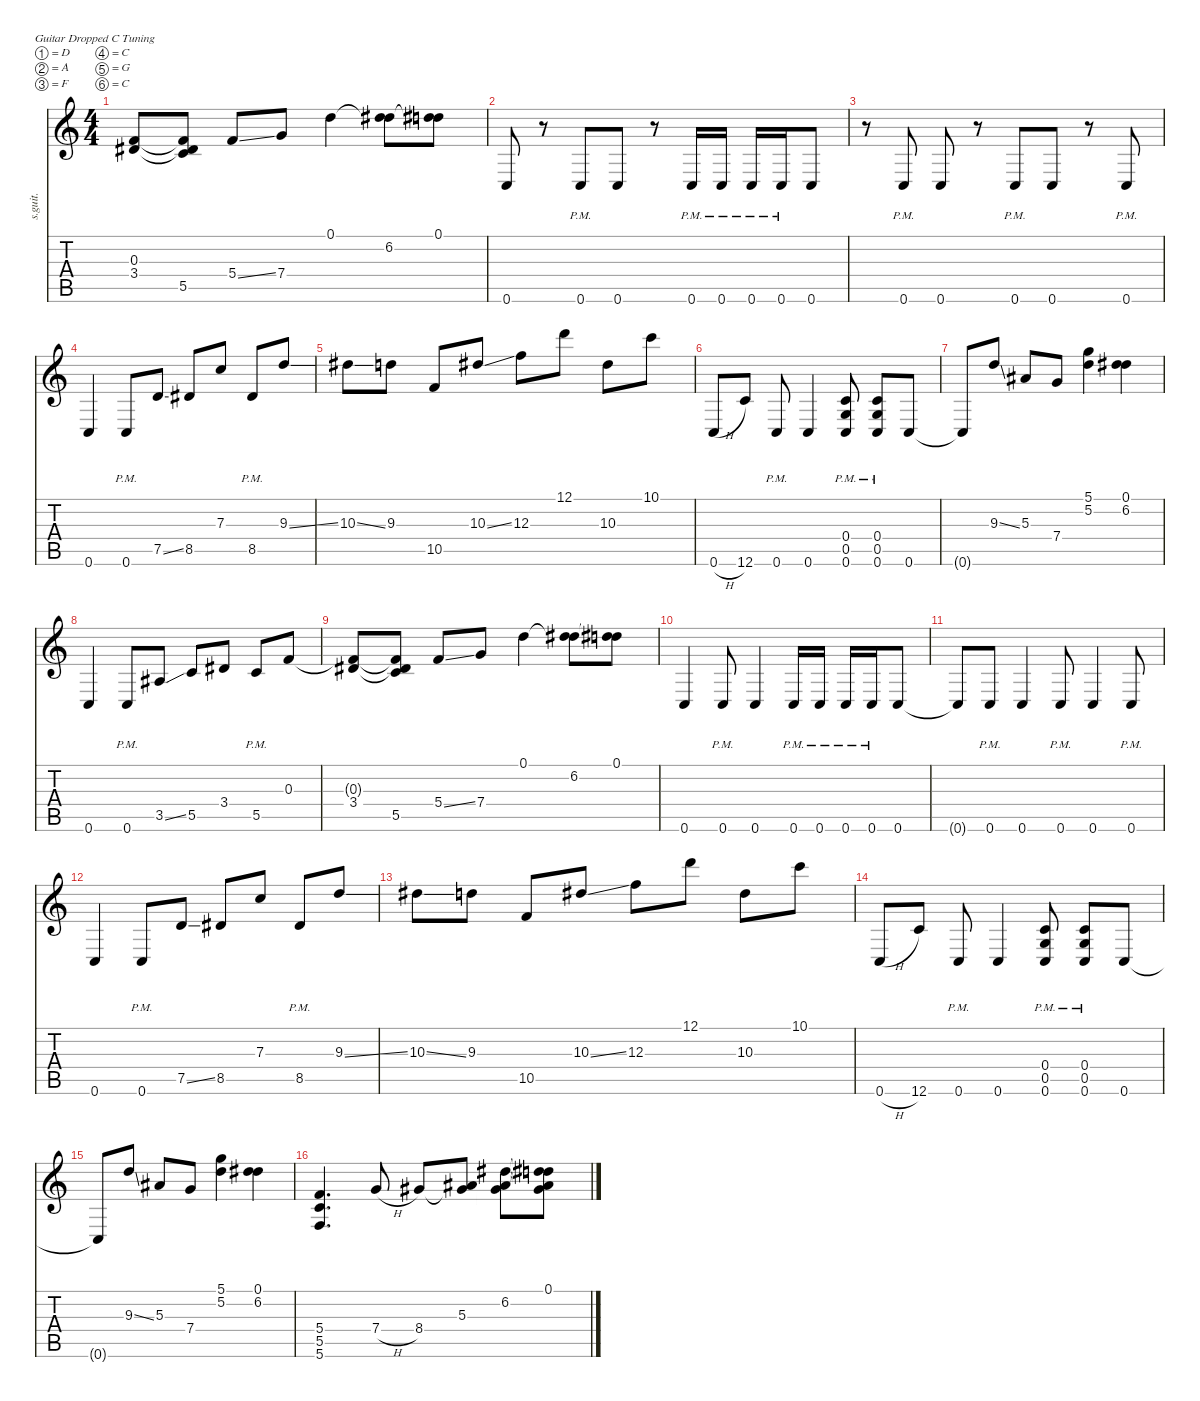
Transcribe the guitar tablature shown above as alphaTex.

\defaultSystemsLayout 4
\hideDynamics
\bracketExtendMode nobrackets
\track ("Guitar2" "s.guit.") {instrument distortionguitar}
\staff {score tabs}
\tuning (D4 A3 F3 C3 G2 C2)
\ts (4 4)
\tempo (212 hide)
\clef g2
\ks c
(0.3{t} 3.4{acc #}).8{lyrics (0 "") lyrics (1 "") lyrics (2 "") lyrics (3 "") lyrics (4 "") dy f} (0.3{t} 3.4{t acc #} 5.5).8{lyrics (0 "") lyrics (1 "") lyrics (2 "") lyrics (3 "") lyrics (4 "")} 5.4{ss}.8{lyrics (0 "") lyrics (1 "") lyrics (2 "") lyrics (3 "") lyrics (4 "")} 7.4.8{lyrics (0 "") lyrics (1 "") lyrics (2 "") lyrics (3 "") lyrics (4 "")} 0.1.4{lyrics (0 "") lyrics (1 "") lyrics (2 "") lyrics (3 "") lyrics (4 "")} (0.1{t} 6.2{acc #}).8{lyrics (0 "") lyrics (1 "") lyrics (2 "") lyrics (3 "") lyrics (4 "")} (0.1 6.2{t acc #}).8{lyrics (0 "") lyrics (1 "") lyrics (2 "") lyrics (3 "") lyrics (4 "")} |
0.6.8{lyrics (0 "") lyrics (1 "") lyrics (2 "") lyrics (3 "") lyrics (4 "")} r.8 0.6{pm}.8{lyrics (0 "") lyrics (1 "") lyrics (2 "") lyrics (3 "") lyrics (4 "")} 0.6.8{lyrics (0 "") lyrics (1 "") lyrics (2 "") lyrics (3 "") lyrics (4 "")} r.8 0.6{pm}.16{lyrics (0 "") lyrics (1 "") lyrics (2 "") lyrics (3 "") lyrics (4 "")} 0.6{pm}.16{lyrics (0 "") lyrics (1 "") lyrics (2 "") lyrics (3 "") lyrics (4 "")} 0.6{pm}.16{lyrics (0 "") lyrics (1 "") lyrics (2 "") lyrics (3 "") lyrics (4 "")} 0.6{pm}.16{lyrics (0 "") lyrics (1 "") lyrics (2 "") lyrics (3 "") lyrics (4 "")} 0.6.8{lyrics (0 "") lyrics (1 "") lyrics (2 "") lyrics (3 "") lyrics (4 "")} |
r.8 0.6{pm}.8{lyrics (0 "") lyrics (1 "") lyrics (2 "") lyrics (3 "") lyrics (4 "")} 0.6.8{lyrics (0 "") lyrics (1 "") lyrics (2 "") lyrics (3 "") lyrics (4 "")} r.8 0.6{pm}.8{lyrics (0 "") lyrics (1 "") lyrics (2 "") lyrics (3 "") lyrics (4 "")} 0.6.8{lyrics (0 "") lyrics (1 "") lyrics (2 "") lyrics (3 "") lyrics (4 "")} r.8 0.6{pm}.8{lyrics (0 "") lyrics (1 "") lyrics (2 "") lyrics (3 "") lyrics (4 "")} |
0.6.4{lyrics (0 "") lyrics (1 "") lyrics (2 "") lyrics (3 "") lyrics (4 "")} 0.6{pm}.8{lyrics (0 "") lyrics (1 "") lyrics (2 "") lyrics (3 "") lyrics (4 "")} 7.5{ss}.8{lyrics (0 "") lyrics (1 "") lyrics (2 "") lyrics (3 "") lyrics (4 "")} 8.5{acc #}.8{lyrics (0 "") lyrics (1 "") lyrics (2 "") lyrics (3 "") lyrics (4 "")} 7.3.8{lyrics (0 "") lyrics (1 "") lyrics (2 "") lyrics (3 "") lyrics (4 "")} 8.5{pm acc #}.8{lyrics (0 "") lyrics (1 "") lyrics (2 "") lyrics (3 "") lyrics (4 "")} 9.3{ss}.8{lyrics (0 "") lyrics (1 "") lyrics (2 "") lyrics (3 "") lyrics (4 "")} |
10.3{ss acc #}.8{lyrics (0 "") lyrics (1 "") lyrics (2 "") lyrics (3 "") lyrics (4 "")} 9.3.8{lyrics (0 "") lyrics (1 "") lyrics (2 "") lyrics (3 "") lyrics (4 "")} 10.5.8{lyrics (0 "") lyrics (1 "") lyrics (2 "") lyrics (3 "") lyrics (4 "")} 10.3{ss acc #}.8{lyrics (0 "") lyrics (1 "") lyrics (2 "") lyrics (3 "") lyrics (4 "")} 12.3.8{lyrics (0 "") lyrics (1 "") lyrics (2 "") lyrics (3 "") lyrics (4 "")} 12.1.8{lyrics (0 "") lyrics (1 "") lyrics (2 "") lyrics (3 "") lyrics (4 "")} 10.3{acc #}.8{lyrics (0 "") lyrics (1 "") lyrics (2 "") lyrics (3 "") lyrics (4 "")} 10.1.8{lyrics (0 "") lyrics (1 "") lyrics (2 "") lyrics (3 "") lyrics (4 "")} |
0.6{h}.8{lyrics (0 "") lyrics (1 "") lyrics (2 "") lyrics (3 "") lyrics (4 "")} 12.6.8{lyrics (0 "") lyrics (1 "") lyrics (2 "") lyrics (3 "") lyrics (4 "")} 0.6{pm}.8{lyrics (0 "") lyrics (1 "") lyrics (2 "") lyrics (3 "") lyrics (4 "")} 0.6.4{lyrics (0 "") lyrics (1 "") lyrics (2 "") lyrics (3 "") lyrics (4 "")} (0.4{pm} 0.5{pm} 0.6{pm}).8{lyrics (0 "") lyrics (1 "") lyrics (2 "") lyrics (3 "") lyrics (4 "")} (0.4{pm} 0.5{pm} 0.6{pm}).8{lyrics (0 "") lyrics (1 "") lyrics (2 "") lyrics (3 "") lyrics (4 "")} 0.6.8{lyrics (0 "") lyrics (1 "") lyrics (2 "") lyrics (3 "") lyrics (4 "")} |
0.6{t}.8{lyrics (0 "") lyrics (1 "") lyrics (2 "") lyrics (3 "") lyrics (4 "")} 9.3{ss}.8{lyrics (0 "") lyrics (1 "") lyrics (2 "") lyrics (3 "") lyrics (4 "")} 5.3{acc #}.8{lyrics (0 "") lyrics (1 "") lyrics (2 "") lyrics (3 "") lyrics (4 "")} 7.4.8{lyrics (0 "") lyrics (1 "") lyrics (2 "") lyrics (3 "") lyrics (4 "")} (5.1 5.2).4{lyrics (0 "") lyrics (1 "") lyrics (2 "") lyrics (3 "") lyrics (4 "")} (0.1 6.2{acc #}).4{lyrics (0 "") lyrics (1 "") lyrics (2 "") lyrics (3 "") lyrics (4 "")} |
0.6.4{lyrics (0 "") lyrics (1 "") lyrics (2 "") lyrics (3 "") lyrics (4 "")} 0.6{pm}.8{lyrics (0 "") lyrics (1 "") lyrics (2 "") lyrics (3 "") lyrics (4 "")} 3.5{ss acc #}.8{lyrics (0 "") lyrics (1 "") lyrics (2 "") lyrics (3 "") lyrics (4 "")} 5.5.8{lyrics (0 "") lyrics (1 "") lyrics (2 "") lyrics (3 "") lyrics (4 "")} 3.4{acc #}.8{lyrics (0 "") lyrics (1 "") lyrics (2 "") lyrics (3 "") lyrics (4 "")} 5.5{pm}.8{lyrics (0 "") lyrics (1 "") lyrics (2 "") lyrics (3 "") lyrics (4 "")} 0.3.8{lyrics (0 "") lyrics (1 "") lyrics (2 "") lyrics (3 "") lyrics (4 "")} |
(0.3{t} 3.4{acc #}).8{lyrics (0 "") lyrics (1 "") lyrics (2 "") lyrics (3 "") lyrics (4 "")} (0.3{t} 3.4{t acc #} 5.5).8{lyrics (0 "") lyrics (1 "") lyrics (2 "") lyrics (3 "") lyrics (4 "")} 5.4{ss}.8{lyrics (0 "") lyrics (1 "") lyrics (2 "") lyrics (3 "") lyrics (4 "")} 7.4.8{lyrics (0 "") lyrics (1 "") lyrics (2 "") lyrics (3 "") lyrics (4 "")} 0.1.4{lyrics (0 "") lyrics (1 "") lyrics (2 "") lyrics (3 "") lyrics (4 "")} (0.1{t} 6.2{acc #}).8{lyrics (0 "") lyrics (1 "") lyrics (2 "") lyrics (3 "") lyrics (4 "")} (0.1 6.2{t acc #}).8{lyrics (0 "") lyrics (1 "") lyrics (2 "") lyrics (3 "") lyrics (4 "")} |
0.6.4{lyrics (0 "") lyrics (1 "") lyrics (2 "") lyrics (3 "") lyrics (4 "")} 0.6{pm}.8{lyrics (0 "") lyrics (1 "") lyrics (2 "") lyrics (3 "") lyrics (4 "")} 0.6.4{lyrics (0 "") lyrics (1 "") lyrics (2 "") lyrics (3 "") lyrics (4 "")} 0.6{pm}.16{lyrics (0 "") lyrics (1 "") lyrics (2 "") lyrics (3 "") lyrics (4 "")} 0.6{pm}.16{lyrics (0 "") lyrics (1 "") lyrics (2 "") lyrics (3 "") lyrics (4 "")} 0.6{pm}.16{lyrics (0 "") lyrics (1 "") lyrics (2 "") lyrics (3 "") lyrics (4 "")} 0.6{pm}.16{lyrics (0 "") lyrics (1 "") lyrics (2 "") lyrics (3 "") lyrics (4 "")} 0.6.8{lyrics (0 "") lyrics (1 "") lyrics (2 "") lyrics (3 "") lyrics (4 "")} |
0.6{t}.8{lyrics (0 "") lyrics (1 "") lyrics (2 "") lyrics (3 "") lyrics (4 "")} 0.6{pm}.8{lyrics (0 "") lyrics (1 "") lyrics (2 "") lyrics (3 "") lyrics (4 "")} 0.6.4{lyrics (0 "") lyrics (1 "") lyrics (2 "") lyrics (3 "") lyrics (4 "")} 0.6{pm}.8{lyrics (0 "") lyrics (1 "") lyrics (2 "") lyrics (3 "") lyrics (4 "")} 0.6.4{lyrics (0 "") lyrics (1 "") lyrics (2 "") lyrics (3 "") lyrics (4 "")} 0.6{pm}.8{lyrics (0 "") lyrics (1 "") lyrics (2 "") lyrics (3 "") lyrics (4 "")} |
0.6.4{lyrics (0 "") lyrics (1 "") lyrics (2 "") lyrics (3 "") lyrics (4 "")} 0.6{pm}.8{lyrics (0 "") lyrics (1 "") lyrics (2 "") lyrics (3 "") lyrics (4 "")} 7.5{ss}.8{lyrics (0 "") lyrics (1 "") lyrics (2 "") lyrics (3 "") lyrics (4 "")} 8.5{acc #}.8{lyrics (0 "") lyrics (1 "") lyrics (2 "") lyrics (3 "") lyrics (4 "")} 7.3.8{lyrics (0 "") lyrics (1 "") lyrics (2 "") lyrics (3 "") lyrics (4 "")} 8.5{pm acc #}.8{lyrics (0 "") lyrics (1 "") lyrics (2 "") lyrics (3 "") lyrics (4 "")} 9.3{ss}.8{lyrics (0 "") lyrics (1 "") lyrics (2 "") lyrics (3 "") lyrics (4 "")} |
10.3{ss acc #}.8{lyrics (0 "") lyrics (1 "") lyrics (2 "") lyrics (3 "") lyrics (4 "")} 9.3.8{lyrics (0 "") lyrics (1 "") lyrics (2 "") lyrics (3 "") lyrics (4 "")} 10.5.8{lyrics (0 "") lyrics (1 "") lyrics (2 "") lyrics (3 "") lyrics (4 "")} 10.3{ss acc #}.8{lyrics (0 "") lyrics (1 "") lyrics (2 "") lyrics (3 "") lyrics (4 "")} 12.3.8{lyrics (0 "") lyrics (1 "") lyrics (2 "") lyrics (3 "") lyrics (4 "")} 12.1.8{lyrics (0 "") lyrics (1 "") lyrics (2 "") lyrics (3 "") lyrics (4 "")} 10.3{acc #}.8{lyrics (0 "") lyrics (1 "") lyrics (2 "") lyrics (3 "") lyrics (4 "")} 10.1.8{lyrics (0 "") lyrics (1 "") lyrics (2 "") lyrics (3 "") lyrics (4 "")} |
0.6{h}.8{lyrics (0 "") lyrics (1 "") lyrics (2 "") lyrics (3 "") lyrics (4 "")} 12.6.8{lyrics (0 "") lyrics (1 "") lyrics (2 "") lyrics (3 "") lyrics (4 "")} 0.6{pm}.8{lyrics (0 "") lyrics (1 "") lyrics (2 "") lyrics (3 "") lyrics (4 "")} 0.6.4{lyrics (0 "") lyrics (1 "") lyrics (2 "") lyrics (3 "") lyrics (4 "")} (0.4{pm} 0.5{pm} 0.6{pm}).8{lyrics (0 "") lyrics (1 "") lyrics (2 "") lyrics (3 "") lyrics (4 "")} (0.4{pm} 0.5{pm} 0.6{pm}).8{lyrics (0 "") lyrics (1 "") lyrics (2 "") lyrics (3 "") lyrics (4 "")} 0.6.8{lyrics (0 "") lyrics (1 "") lyrics (2 "") lyrics (3 "") lyrics (4 "")} |
0.6{t}.8{lyrics (0 "") lyrics (1 "") lyrics (2 "") lyrics (3 "") lyrics (4 "")} 9.3{ss}.8{lyrics (0 "") lyrics (1 "") lyrics (2 "") lyrics (3 "") lyrics (4 "")} 5.3{acc #}.8{lyrics (0 "") lyrics (1 "") lyrics (2 "") lyrics (3 "") lyrics (4 "")} 7.4.8{lyrics (0 "") lyrics (1 "") lyrics (2 "") lyrics (3 "") lyrics (4 "")} (5.1 5.2).4{lyrics (0 "") lyrics (1 "") lyrics (2 "") lyrics (3 "") lyrics (4 "")} (0.1 6.2{acc #}).4{lyrics (0 "") lyrics (1 "") lyrics (2 "") lyrics (3 "") lyrics (4 "")} |
(5.4 5.5 5.6).4{d lyrics (0 "") lyrics (1 "") lyrics (2 "") lyrics (3 "") lyrics (4 "")} 7.4{h}.8{lyrics (0 "") lyrics (1 "") lyrics (2 "") lyrics (3 "") lyrics (4 "")} 8.4{acc #}.8{lyrics (0 "") lyrics (1 "") lyrics (2 "") lyrics (3 "") lyrics (4 "")} (5.3{acc #} 8.4{t acc #}).8{lyrics (0 "") lyrics (1 "") lyrics (2 "") lyrics (3 "") lyrics (4 "")} (6.2{acc #} 5.3{t acc #} 8.4{t acc #}).8{lyrics (0 "") lyrics (1 "") lyrics (2 "") lyrics (3 "") lyrics (4 "")} (0.1 6.2{t acc #} 5.3{t acc #} 8.4{t acc #}).8{lyrics (0 "") lyrics (1 "") lyrics (2 "") lyrics (3 "") lyrics (4 "")}
